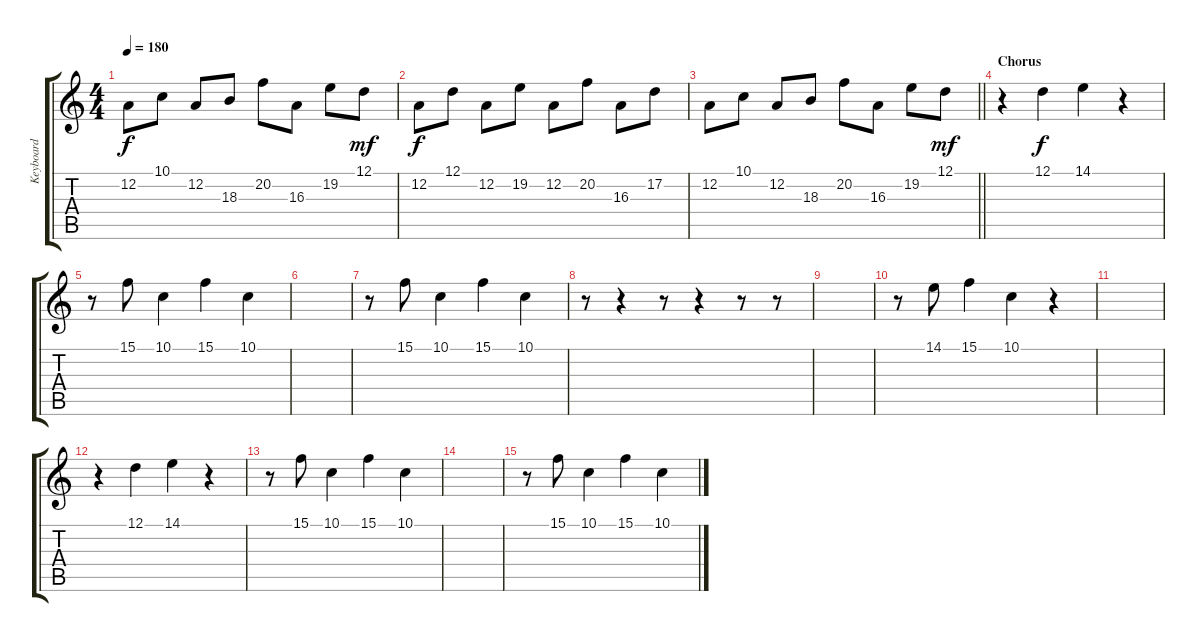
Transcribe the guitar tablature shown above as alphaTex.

\track ("Keyboard" "Keyboard") {instrument acousticgrandpiano}
\staff {score tabs}
\tuning (D4 A3 F3 C3 G2 C2) {hide}
\ts (4 4)
\tempo 180
\clef g2
\ks c
12.2.8{dy f volume 6 instrument lead2sawtooth} 10.1.8 12.2.8{volume 7} 18.3.8 20.2.8{volume 8} 16.3.8 19.2.8 12.1.8{dy mf volume 7} |
12.2.8{dy f volume 5 instrument lead2sawtooth} 12.1.8 12.2.8 19.2.8 12.2.8 20.2.8 16.3.8 17.2.8 |
\barLineRight lightlight
12.2.8{volume 6 instrument lead2sawtooth} 10.1.8 12.2.8{volume 7} 18.3.8 20.2.8{volume 8} 16.3.8 19.2.8 12.1.8{dy mf volume 7} |
\section ("" "Chorus")
r.4{volume 11 instrument lead1square} 12.1.4{dy f} 14.1.4 r.4 |
r.8 15.1.8 10.1.4 15.1.4 10.1.4 |
|
r.8 15.1.8 10.1.4 15.1.4 10.1.4 |
r.8 r.4 r.8 r.4 r.8 r.8 |
|
r.8 14.1.8 15.1.4 10.1.4 r.4 |
|
r.4 12.1.4 14.1.4 r.4 |
r.8 15.1.8 10.1.4 15.1.4 10.1.4 |
|
r.8 15.1.8 10.1.4 15.1.4 10.1.4
